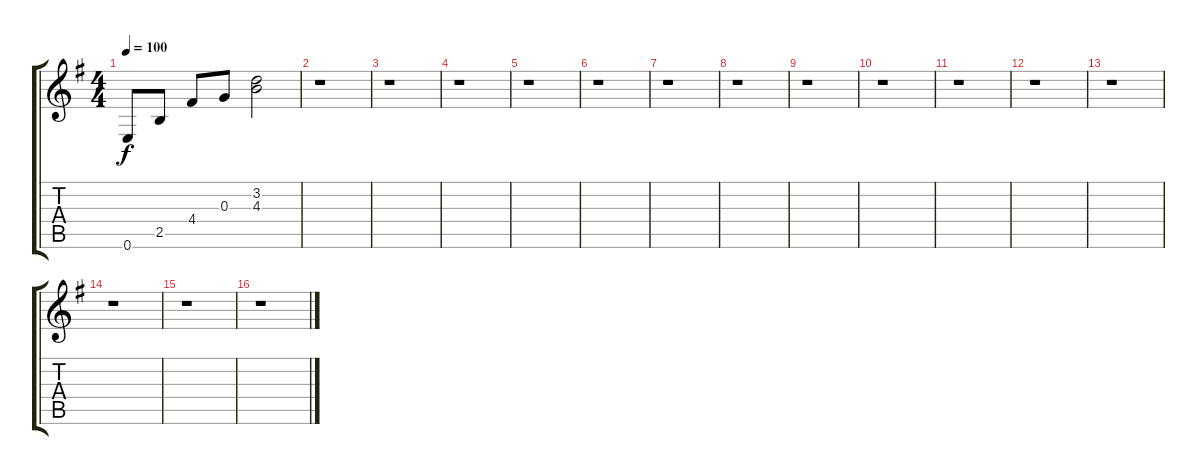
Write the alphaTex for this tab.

\track "" {instrument banjo}
\staff {score tabs}
\tuning (E4 B3 G3 D3 A2 E2) {hide}
\displaytranspose 12
\ts (4 4)
\tempo 100
\clef g2
\ks g
0.6.8{dy f} 2.5.8 4.4.8 0.3.8 (3.2 4.3).2 |
r.1 |
r.1 |
r.1 |
r.1 |
r.1 |
r.1 |
r.1 |
r.1 |
r.1 |
r.1 |
r.1 |
r.1 |
r.1 |
r.1 |
r.1
